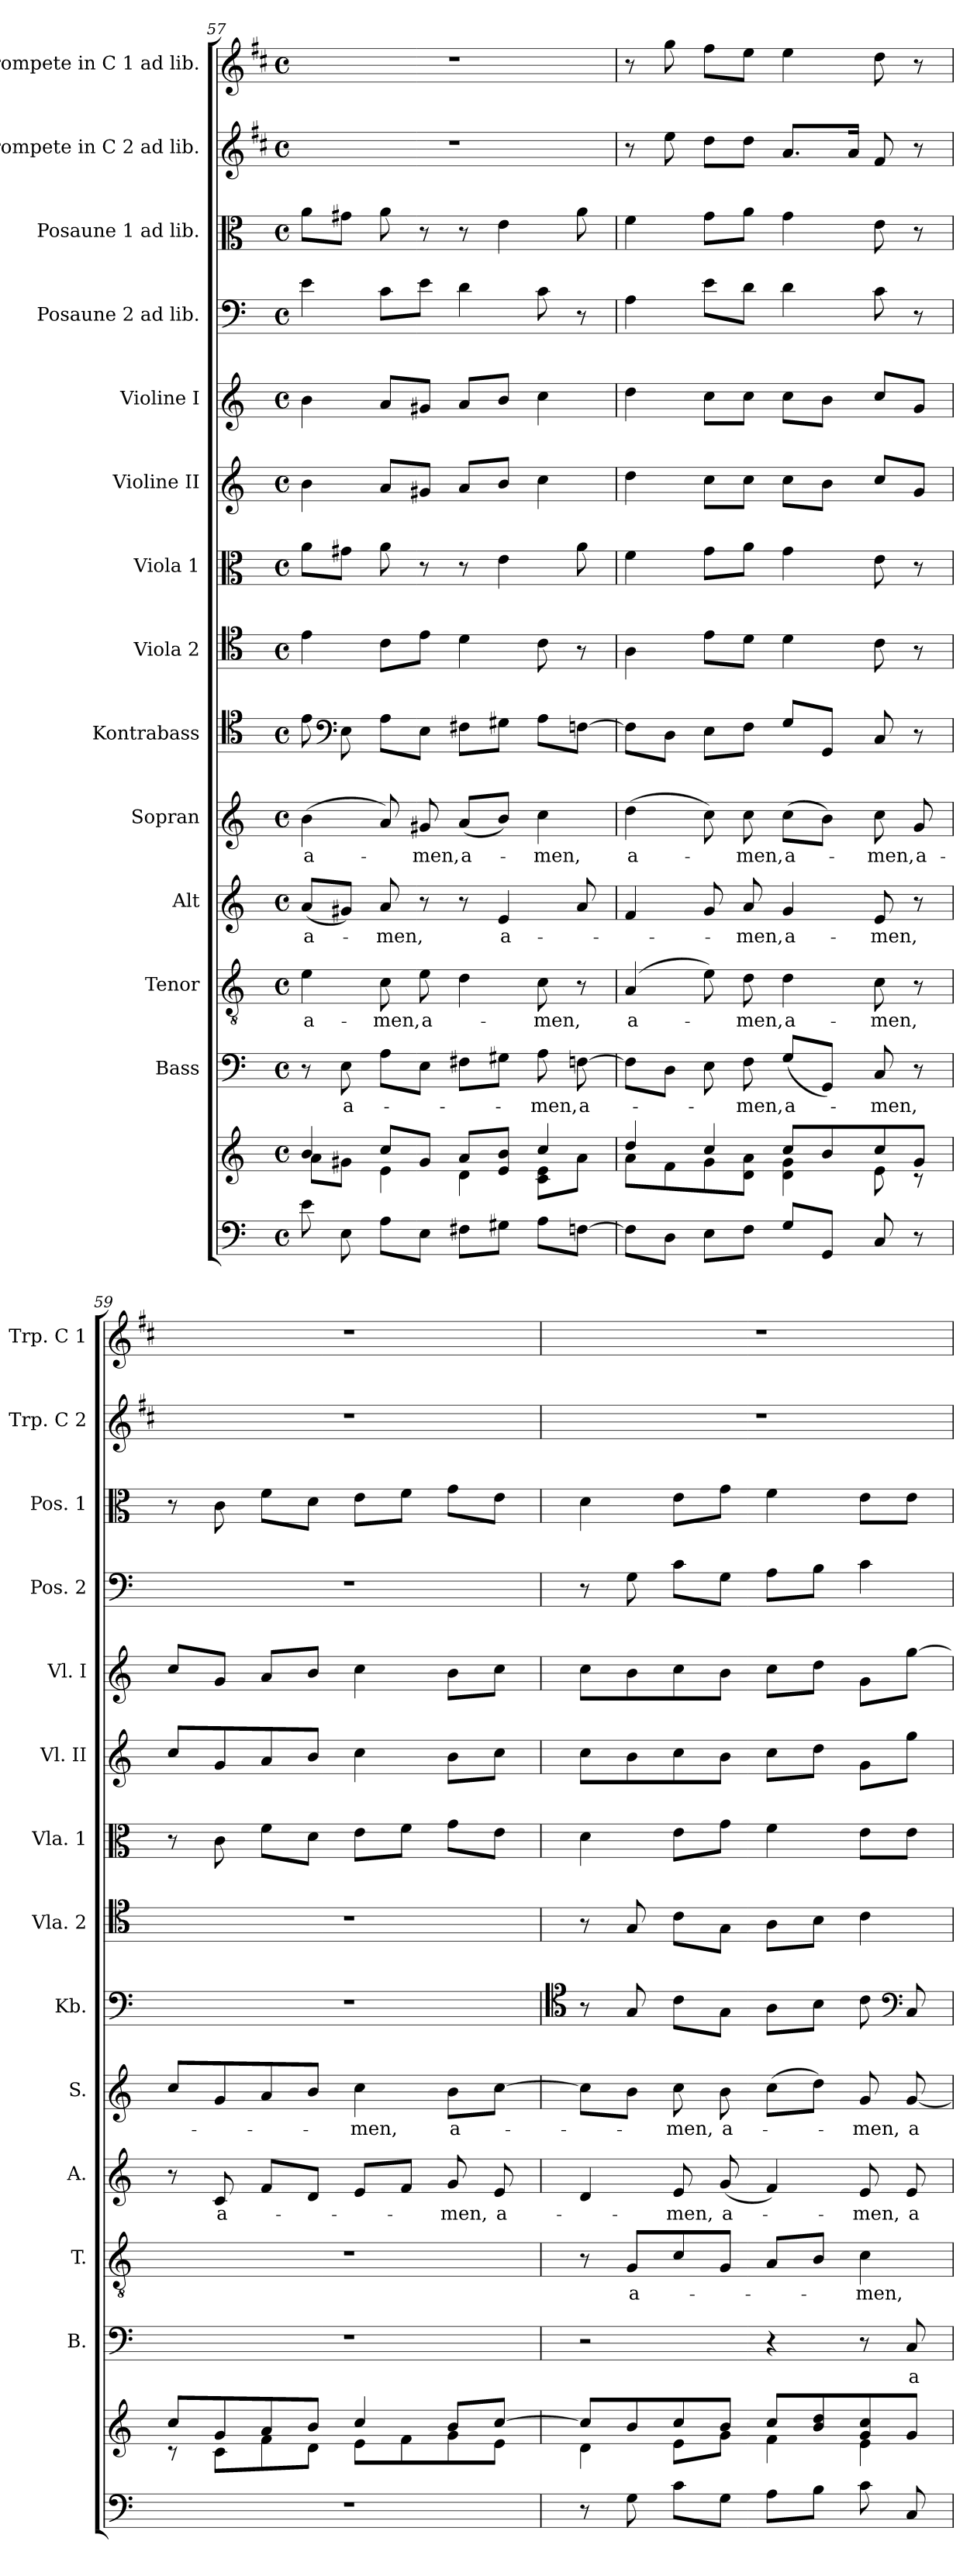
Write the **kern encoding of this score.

**kern	**kern	**kern	**text	**kern	**text	**kern	**text	**kern	**text	**kern	**kern	**kern	**kern	**kern	**kern	**kern	**kern	**kern
*part14	*part14	*part13	*part13	*part12	*part12	*part11	*part11	*part10	*part10	*part9	*part8	*part7	*part6	*part5	*part4	*part3	*part2	*part1
*staff15	*staff14	*staff13	*staff13	*staff12	*staff12	*staff11	*staff11	*staff10	*staff10	*staff9	*staff8	*staff7	*staff6	*staff5	*staff4	*staff3	*staff2	*staff1
*	*	*I"Bass	*	*I"Tenor	*	*I"Alt	*	*I"Sopran	*	*I"Kontrabass	*I"Viola 2	*I"Viola 1	*I"Violine II	*I"Violine I	*I"Posaune 2 ad lib.	*I"Posaune 1 ad lib.	*I"Trompete in C 2 ad lib.	*I"Trompete in C 1 ad lib.
*	*	*I'B.	*	*I'T.	*	*I'A.	*	*I'S.	*	*I'Kb.	*I'Vla. 2	*I'Vla. 1	*I'Vl. II	*I'Vl. I	*I'Pos. 2	*I'Pos. 1	*I'Trp. C 2	*I'Trp. C 1
*clefF4	*clefG2	*clefF4	*	*clefGv2	*	*clefG2	*	*clefG2	*	*clefC4	*clefC4	*clefC3	*clefG2	*clefG2	*clefF4	*clefC3	*clefG2	*clefG2
*	*	*	*	*	*	*	*	*	*	*ITrd7c12	*	*	*	*	*	*	*ITrd1c2	*ITrd1c2
*k[]	*k[]	*k[]	*	*k[]	*	*k[]	*	*k[]	*	*k[]	*k[]	*k[]	*k[]	*k[]	*k[]	*k[]	*k[]	*k[]
*C:	*C:	*C:	*	*C:	*	*C:	*	*C:	*	*C:	*C:	*C:	*C:	*C:	*C:	*C:	*C:	*C:
*M4/4	*M4/4	*M4/4	*	*M4/4	*	*M4/4	*	*M4/4	*	*M4/4	*M4/4	*M4/4	*M4/4	*M4/4	*M4/4	*M4/4	*M4/4	*M4/4
*met(c)	*met(c)	*met(c)	*	*met(c)	*	*met(c)	*	*met(c)	*	*met(c)	*met(c)	*met(c)	*met(c)	*met(c)	*met(c)	*met(c)	*met(c)	*met(c)
=57	=57	=57	=57	=57	=57	=57	=57	=57	=57	=57	=57	=57	=57	=57	=57	=57	=57	=57
*	*^	*	*	*	*	*	*	*	*	*	*	*	*	*	*	*	*	*
!	!	!	!	!	!	!LO:LY:b	!	!LO:LY:b	!	!LO:LY:b	!	!	!	!	!	!	!	!	!
8e\	4b/	8a\L	8r	.	4e\	a-	(<8a/L	a-	(>4b\	a-	8E\	4e\	8a\L	4b\	4b\	4e\	8a\L	1r	1r
*	*	*	*	*	*	*	*	*	*	*	*clefF4	*	*	*	*	*	*	*	*
!	!	!	!	!LO:LY:b	!	!	!	!	!	!	!	!	!	!	!	!	!	!	!
8E\	.	8g#X\J	8E\	a-	.	.	8g#X/J)	.	.	.	8EE\	.	8g#X\J	.	.	.	8g#X\J	.	.
!	!	!	!	!	!	!LO:LY:b	!	!LO:LY:b	!	!	!	!	!	!	!	!	!	!	!
8A\L	8cc/L	4e\	8A\L	.	8c\	-men,	8a/	-men,	8a/)	.	8AA\L	8c\L	8a\	8a/L	8a/L	8c\L	8a\	.	.
!	!	!	!	!	!	!LO:LY:b	!	!	!	!LO:LY:b	!	!	!	!	!	!	!	!	!
8E\J	8g#/J	.	8E\J	.	8e\	a-	8r	.	8g#X/	-men,	8EE\J	8e\J	8r	8g#X/J	8g#X/J	8e\J	8r	.	.
!	!	!	!	!	!	!	!	!	!	!LO:LY:b	!	!	!	!	!	!	!	!	!
8F#X\L	8a/L	4d\	8F#X\L	.	4d\	.	8r	.	(<8a/L	a-	8FF#X\L	4d\	8r	8a/L	8a/L	4d\	8r	.	.
!	!	!	!	!	!	!	!	!LO:LY:b	!	!	!	!	!	!	!	!	!	!	!
8G#X\J	8e/ 8b/J	.	8G#X\J	.	.	.	4e/	a-	8b/J)	.	8GG#X\J	.	4e\	8b/J	8b/J	.	4e\	.	.
!	!	!	!	!LO:LY:b	!	!LO:LY:b	!	!	!	!LO:LY:b	!	!	!	!	!	!	!	!	!
8A\L	4cc/	8c\ 8e\L	8A\	-men,	8c\	-men,	.	.	4cc\	-men,	8AA\L	8c\	.	4cc\	4cc\	8c\	.	.	.
!	!	!	!	!LO:LY:b	!	!	!	!	!	!	!	!	!	!	!	!	!	!	!
[8Fn\J	.	8a\J	[8Fn\	a-	8r	.	8a/	.	.	.	[8FFn\J	8r	8a\	.	.	8r	8a\	.	.
=58	=58	=58	=58	=58	=58	=58	=58	=58	=58	=58	=58	=58	=58	=58	=58	=58	=58	=58	=58
!	!	!	!	!	!	!LO:LY:b	!	!	!	!LO:LY:b	!	!	!	!	!	!	!	!	!
8F\L]	4dd/	8a\L	8F\L]	.	(4A/	a-	4f/	.	(>4dd\	a-	8FF\L]	4A\	4f\	4dd\	4dd\	4A\	4f\	8r	8r
8D\J	.	8f\	8D\J	.	.	.	.	.	.	.	8DD\J	.	.	.	.	.	.	8dd\	8ff\
8E\L	4cc/	8g\	8E\	.	8e\)	.	8g/	.	8cc\)	.	8EE\L	8e\L	8g\L	8cc\L	8cc\L	8e\L	8g\L	8cc\L	8ee\L
!	!	!	!	!LO:LY:b	!	!LO:LY:b	!	!LO:LY:b	!	!LO:LY:b	!	!	!	!	!	!	!	!	!
8F\J	.	8d\ 8a\J	8F\	-men,	8d\	-men,	8a/	-men,	8cc\	-men,	8FF\J	8d\J	8a\J	8cc\J	8cc\J	8d\J	8a\J	8cc\J	8dd\J
!	!	!	!	!LO:LY:b	!	!LO:LY:b	!	!LO:LY:b	!	!LO:LY:b	!	!	!	!	!	!	!	!	!
8G/L	8cc/L	4d\ 4g\	(<8G/L	a-	4d\	a-	4g/	a-	(>8cc\L	a-	8GG/L	4d\	4g\	8cc\L	8cc\L	4d\	4g\	8.g/L	4dd\
8GG/J	8b/	.	8GG/J)	.	.	.	.	.	8b\J)	.	8GGG/J	.	.	8b\J	8b\J	.	.	.	.
.	.	.	.	.	.	.	.	.	.	.	.	.	.	.	.	.	.	16g/Jk	.
!	!	!	!	!LO:LY:b	!	!LO:LY:b	!	!LO:LY:b	!	!LO:LY:b	!	!	!	!	!	!	!	!	!
8C/	8cc/	8e\	8C/	-men,	8c\	-men,	8e/	-men,	8cc\	-men,	8CC/	8c\	8e\	8cc/L	8cc/L	8c\	8e\	8e/	8cc\
!	!	!	!	!	!	!	!	!	!	!LO:LY:b	!	!	!	!	!	!	!	!	!
8r	8g/J	8rc	8r	.	8r	.	8r	.	8g/	a-	8r	8r	8r	8g/J	8g/J	8r	8r	8r	8r
=59	=59	=59	=59	=59	=59	=59	=59	=59	=59	=59	=59	=59	=59	=59	=59	=59	=59	=59	=59
1r	8cc/L	8rc	1r	.	1r	.	8r	.	8cc/L	.	1r	1r	8r	8cc/L	8cc/L	1r	8r	1r	1r
!	!	!	!	!	!	!	!	!LO:LY:b	!	!	!	!	!	!	!	!	!	!	!
.	8g/	8c\L	.	.	.	.	8c/	a-	8g/	.	.	.	8c\	8g/	8g/J	.	8c\	.	.
.	8a/	8f\	.	.	.	.	8f/L	.	8a/	.	.	.	8f\L	8a/	8a/L	.	8f\L	.	.
.	8b/J	8d\J	.	.	.	.	8d/J	.	8b/J	.	.	.	8d\J	8b/J	8b/J	.	8d\J	.	.
!	!	!	!	!	!	!	!	!	!	!LO:LY:b	!	!	!	!	!	!	!	!	!
.	4cc/	8e\L	.	.	.	.	8e/L	.	4cc\	-men,	.	.	8e\L	4cc\	4cc\	.	8e\L	.	.
.	.	8f\	.	.	.	.	8f/J	.	.	.	.	.	8f\J	.	.	.	8f\J	.	.
!	!	!	!	!	!	!	!	!LO:LY:b	!	!LO:LY:b	!	!	!	!	!	!	!	!	!
.	8b/L	8g\	.	.	.	.	8g/	-men,	8b\L	a-	.	.	8g\L	8b\L	8b\L	.	8g\L	.	.
!	!	!	!	!	!	!	!	!LO:LY:b	!	!	!	!	!	!	!	!	!	!	!
.	[>8cc/J	8e\J	.	.	.	.	8e/	a-	[8cc\J	.	.	.	8e\J	8cc\J	8cc\J	.	8e\J	.	.
!!LO:PB:g=z
=60	=60	=60	=60	=60	=60	=60	=60	=60	=60	=60	=60	=60	=60	=60	=60	=60	=60	=60	=60
*	*	*	*	*	*	*	*	*	*	*	*clefC4	*	*	*	*	*	*	*	*
8r	8cc/L]	4d\	2r	.	8r	.	4d/	.	8cc\L]	.	8r	8r	4d\	8cc\L	8cc\L	8r	4d\	1r	1r
!	!	!	!	!	!	!LO:LY:b	!	!	!	!	!	!	!	!	!	!	!	!	!
8G\	8b/	.	.	.	8G/L	a-	.	.	8b\J	.	8GG/	8G/	.	8b\	8b\	8G\	.	.	.
!	!	!	!	!	!	!	!	!LO:LY:b	!	!LO:LY:b	!	!	!	!	!	!	!	!	!
8c\L	8cc/	8e\L	.	.	8c/	.	8e/	-men,	8cc\	-men,	8C\L	8c\L	8e\L	8cc\	8cc\	8c\L	8e\L	.	.
!	!	!	!	!	!	!	!	!LO:LY:b	!	!LO:LY:b	!	!	!	!	!	!	!	!	!
8G\J	8b/J	8g\J	.	.	8G/J	.	(<8g/	a-	8b\	a-	8GG\J	8G\J	8g\J	8b\J	8b\J	8G\J	8g\J	.	.
8A\L	8cc/L	4f\	4r	.	8A/L	.	4f/)	.	(>8cc\L	.	8AA\L	8A\L	4f\	8cc\L	8cc\L	8A\L	4f\	.	.
8B\J	8b/ 8dd/	.	.	.	8B/J	.	.	.	8dd\J)	.	8BB\J	8B\J	.	8dd\J	8dd\J	8B\J	.	.	.
!	!	!	!	!	!	!LO:LY:b	!	!LO:LY:b	!	!LO:LY:b	!	!	!	!	!	!	!	!	!
8c\	8g/ 8cc/	4e\	8r	.	4c\	-men,	8e/	-men,	8g/	-men,	8C\	4c\	8e\L	8g\L	8g\L	4c\	8e\L	.	.
*	*	*	*	*	*	*	*	*	*	*	*clefF4	*	*	*	*	*	*	*	*
!	!	!	!	!LO:LY:b	!	!	!	!LO:LY:b	!	!LO:LY:b	!	!	!	!	!	!	!	!	!
8C/	8g/J	.	8C/	a-	.	.	8e/	a-	[8g/	a-	8CC/	.	8e\J	8gg\J	[8gg\J	.	8e\J	.	.
*	*v	*v	*	*	*	*	*	*	*	*	*	*	*	*	*	*	*	*	*
=	=	=	=	=	=	=	=	=	=	=	=	=	=	=	=	=	=	=
*-	*-	*-	*-	*-	*-	*-	*-	*-	*-	*-	*-	*-	*-	*-	*-	*-	*-	*-
